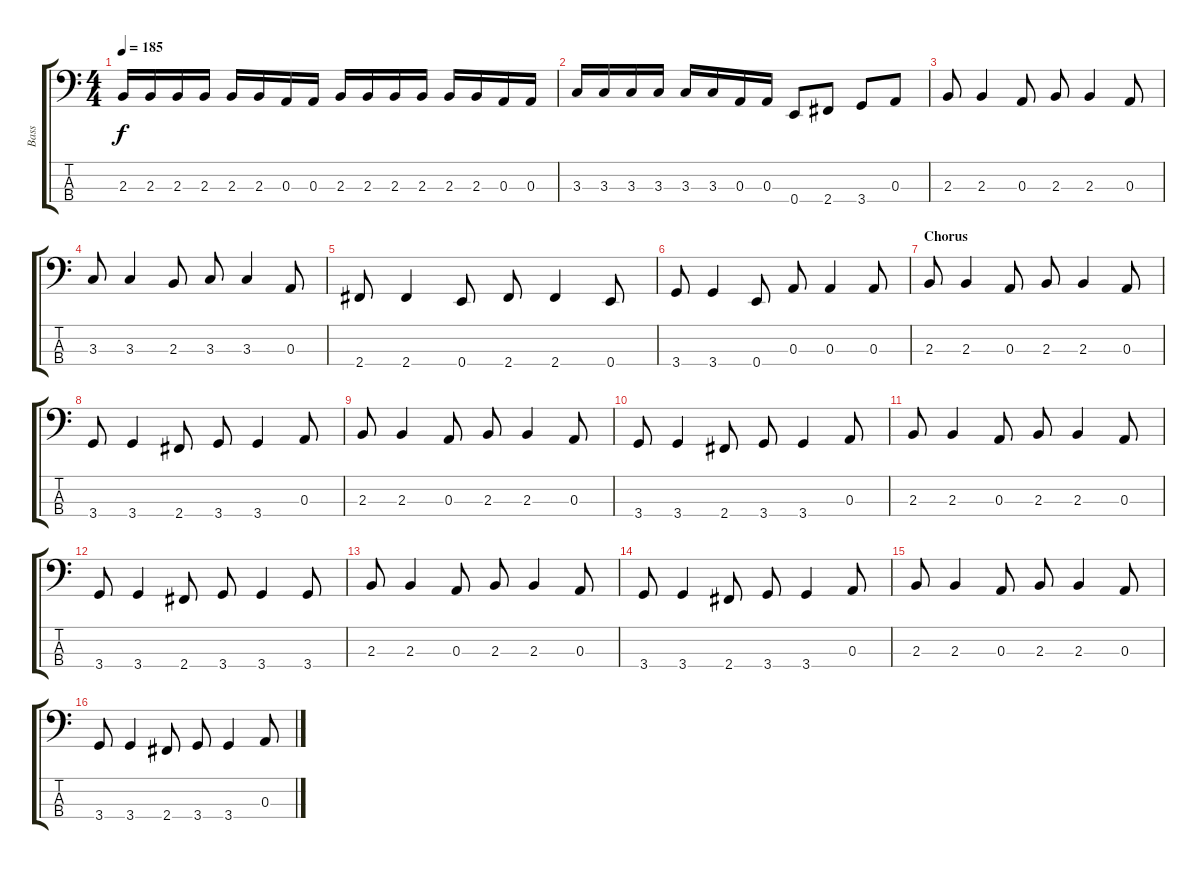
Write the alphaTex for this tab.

\track ("Bass" "Bass") {instrument electricbasspick}
\staff {score tabs}
\tuning (G2 D2 A1 E1) {hide}
\ts (4 4)
\tempo 185
\clef f4
\ks c
2.3.16{dy f} 2.3.16 2.3.16 2.3.16 2.3.16 2.3.16 0.3.16 0.3.16 2.3.16 2.3.16 2.3.16 2.3.16 2.3.16 2.3.16 0.3.16 0.3.16 |
3.3.16 3.3.16 3.3.16 3.3.16 3.3.16 3.3.16 0.3.16 0.3.16 0.4.8 2.4.8 3.4.8 0.3.8 |
2.3.8 2.3.4 0.3.8 2.3.8 2.3.4 0.3.8 |
3.3.8 3.3.4 2.3.8 3.3.8 3.3.4 0.3.8 |
2.4.8 2.4.4 0.4.8 2.4.8 2.4.4 0.4.8 |
3.4.8 3.4.4 0.4.8 0.3.8 0.3.4 0.3.8 |
\section ("" "Chorus")
2.3.8 2.3.4 0.3.8 2.3.8 2.3.4 0.3.8 |
3.4.8 3.4.4 2.4.8 3.4.8 3.4.4 0.3.8 |
2.3.8 2.3.4 0.3.8 2.3.8 2.3.4 0.3.8 |
3.4.8 3.4.4 2.4.8 3.4.8 3.4.4 0.3.8 |
2.3.8 2.3.4 0.3.8 2.3.8 2.3.4 0.3.8 |
3.4.8 3.4.4 2.4.8 3.4.8 3.4.4 3.4.8 |
2.3.8 2.3.4 0.3.8 2.3.8 2.3.4 0.3.8 |
3.4.8 3.4.4 2.4.8 3.4.8 3.4.4 0.3.8 |
2.3.8 2.3.4 0.3.8 2.3.8 2.3.4 0.3.8 |
3.4.8 3.4.4 2.4.8 3.4.8 3.4.4 0.3.8
